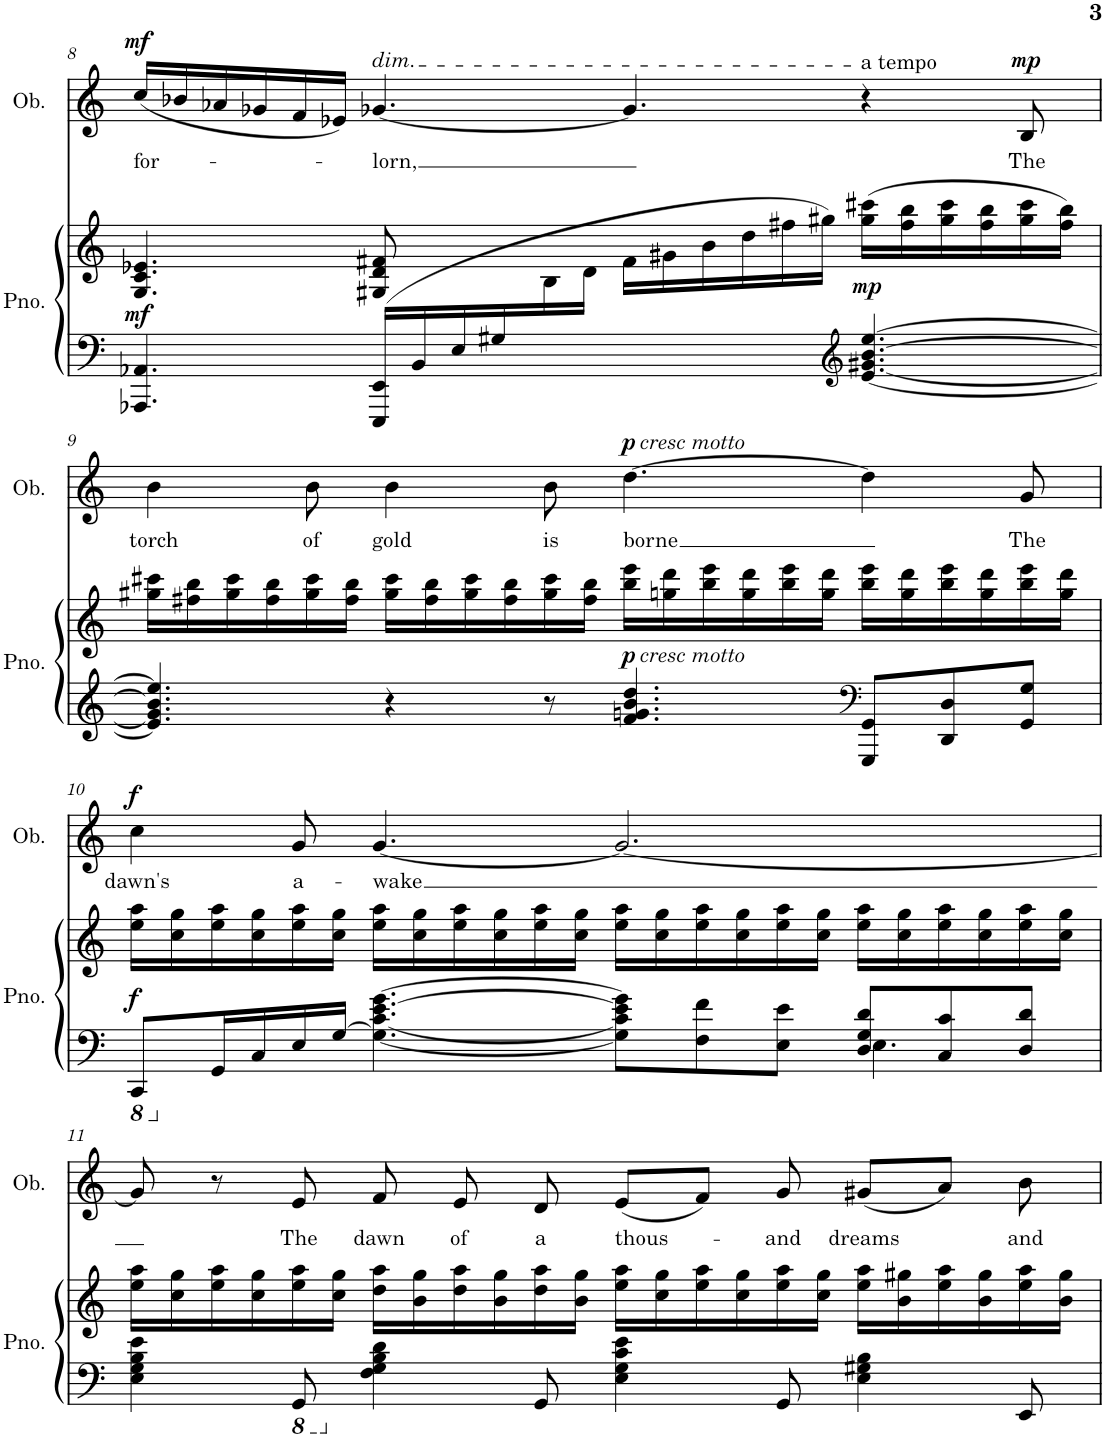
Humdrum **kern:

**kern	**kern	**dynam	**kern	**text	**dynam
*part2	*part2	*part2	*part1	*part1	*part1
*staff3	*staff2	*staff2/3	*staff1	*staff1	*staff1
*I"Piano	*	*	*I"Oboe	*	*
*I'Pno.	*	*	*I'Ob.	*	*
!!LO:PB:g=z
*clefF4	*clefG2	*	*clefG2	*	*
*k[]	*k[]	*	*k[]	*	*
*M12/8	*M12/8	*	*M12/8	*	*
=8	=8	=8	=8	=8	=8
*	*^	*	*	*	*
!	!	!	!LO:DY:b	!	!LO:LY:b	!LO:DY:a
4.AAA-X/ 4.AA-X/	4.G/ 4.c/ 4.e-X/	8ryy	mf	(16cc/LL	for-	mf
.	.	.	.	16b-X/	.	.
*	*v	*v	*	*	*	*
.	.	.	16a-X/	.	.
.	.	.	16g-X/	.	.
.	.	.	16f/	.	.
.	.	.	16e-X/JJ)	.	.
!	!	!	!LO:TX:a:i:t=dim.	!	!
!	!	!	!	!LO:LY:b	!
16EEE/ 16EE/LL	8G#X/ 8d/ 8f#X/	.	[4.g-X/	-lorn,	.
16BB/	.	.	.	.	.
16E/	8ryy	.	.	.	.
16G#X/	.	.	.	.	.
*	*^	*	*	*	*
8ryy	8ryy	16B\	.	.	.	.
.	.	16d\JJ	.	.	.	.
4ryy	16f#\LL	2.ryy	.	4.g-/]	.	.
.	16g#X\	.	.	.	.	.
.	16b\	.	.	.	.	.
.	16dd\	.	.	.	.	.
8ryy	16ff#X\	.	.	.	.	.
.	(16gg#X\JJ	.	.	.	.	.
*clefG2	*	*	*	*	*	*
!	!	!	!	!LO:TX:a:t=a tempo	!	!
!	!	!	!LO:DY:b	!	!	!
[4.e/ [4.g#X/ [4.b/ [4.ee/	(16gg#\ 16ccc#X\LL	.	mp	4r	.	.
.	16ff#\ 16bb\	.	.	.	.	.
.	16gg#\ 16ccc#\	.	.	.	.	.
.	16ff#\ 16bb\	.	.	.	.	.
!	!	!	!	!	!LO:LY:b	!LO:DY:a
.	16gg#\ 16ccc#\	.	.	8B/	The	mp
.	16ff#\ 16bb\JJ)	.	.	.	.	.
*	*v	*v	*	*	*	*
!!LO:LB:g=z
=9	=9	=9	=9	=9	=9
!	!	!	!	!LO:LY:b	!
4.e/] 4.g#/] 4.b/] 4.ee/]	16gg#X\ 16ccc#X\LL	.	4b\	torch	.
.	16ff#X\ 16bb\	.	.	.	.
.	16gg#\ 16ccc#\	.	.	.	.
.	16ff#\ 16bb\	.	.	.	.
!	!	!	!	!LO:LY:b	!
.	16gg#\ 16ccc#\	.	8b\	of	.
.	16ff#\ 16bb\JJ	.	.	.	.
!	!	!	!	!LO:LY:b	!
4r	16gg#\ 16ccc#\LL	.	4b\	gold	.
.	16ff#\ 16bb\	.	.	.	.
.	16gg#\ 16ccc#\	.	.	.	.
.	16ff#\ 16bb\	.	.	.	.
!	!	!	!	!LO:LY:b	!
8r	16gg#\ 16ccc#\	.	8b\	is	.
.	16ff#\ 16bb\JJ	.	.	.	.
!	!	!	!LO:TX:a:i:t=cresc motto	!	!
!	!LO:TX:b:i:t=cresc motto	!	!	!	!
!	!	!LO:DY:b	!	!LO:LY:b	!LO:DY:a
4.f/ 4.gn/ 4.b/ 4.dd/	16bb\ 16eee\LL	p	[4.dd\	borne	p
.	16ggn\ 16ddd\	.	.	.	.
.	16bb\ 16eee\	.	.	.	.
.	16gg\ 16ddd\	.	.	.	.
.	16bb\ 16eee\	.	.	.	.
.	16gg\ 16ddd\JJ	.	.	.	.
*clefF4	*	*	*	*	*
8GGG/ 8GG/L	16bb\ 16eee\LL	.	4dd\]	.	.
.	16gg\ 16ddd\	.	.	.	.
8DD/ 8D/	16bb\ 16eee\	.	.	.	.
.	16gg\ 16ddd\	.	.	.	.
!	!	!	!	!LO:LY:b	!
8GG/ 8G/J	16bb\ 16eee\	.	8g/	The	.
.	16gg\ 16ddd\JJ	.	.	.	.
!!LO:LB:g=z
=10	=10	=10	=10	=10	=10
*8ba	*	*	*	*	*
*^	*	*	*	*	*
!	!	!	!LO:DY:b	!	!LO:LY:b	!LO:DY:a
8CCC/L	8ryy	16ee\ 16aa\LL	f	4cc\	dawn's	f
.	.	16cc\ 16gg\	.	.	.	.
*v	*v	*	*	*	*	*
*X8ba	*	*	*	*	*
16GG/L	16ee\ 16aa\	.	.	.	.
16C/	16cc\ 16gg\	.	.	.	.
!	!	!	!	!LO:LY:b	!
16E/	16ee\ 16aa\	.	8g/	a-	.
[16G/JJ	16cc\ 16gg\JJ	.	.	.	.
!	!	!	!	!LO:LY:b	!
4.G\_ [4.c\ [4.e\ [4.g\	16ee\ 16aa\LL	.	[4.g/	-wake	.
.	16cc\ 16gg\	.	.	.	.
.	16ee\ 16aa\	.	.	.	.
.	16cc\ 16gg\	.	.	.	.
.	16ee\ 16aa\	.	.	.	.
.	16cc\ 16gg\JJ	.	.	.	.
8G\] 8c\] 8e\] 8g\]L	16ee\ 16aa\LL	.	2.g/_	.	.
.	16cc\ 16gg\	.	.	.	.
8F\ 8f\	16ee\ 16aa\	.	.	.	.
.	16cc\ 16gg\	.	.	.	.
8E\ 8e\J	16ee\ 16aa\	.	.	.	.
.	16cc\ 16gg\JJ	.	.	.	.
*^	*	*	*	*	*
8D/ 8G/ 8d/L	4.E\	16ee\ 16aa\LL	.	.	.	.
.	.	16cc\ 16gg\	.	.	.	.
8C/ 8c/	.	16ee\ 16aa\	.	.	.	.
.	.	16cc\ 16gg\	.	.	.	.
8D/ 8d/J	.	16ee\ 16aa\	.	.	.	.
.	.	16cc\ 16gg\JJ	.	.	.	.
*v	*v	*	*	*	*	*
!!LO:LB:g=z
=11	=11	=11	=11	=11	=11
4E\ 4G\ 4B\ 4e\	16ee\ 16aa\LL	.	8g/]	.	.
.	16cc\ 16gg\	.	.	.	.
.	16ee\ 16aa\	.	8r	.	.
.	16cc\ 16gg\	.	.	.	.
*8ba	*	*	*	*	*
!	!	!	!	!LO:LY:b	!
8GGG/	16ee\ 16aa\	.	8e/	The	.
.	16cc\ 16gg\JJ	.	.	.	.
*X8ba	*	*	*	*	*
!	!	!	!	!LO:LY:b	!
4F\ 4G\ 4B\ 4d\	16dd\ 16aa\LL	.	8f/	dawn	.
.	16b\ 16gg\	.	.	.	.
!	!	!	!	!LO:LY:b	!
.	16dd\ 16aa\	.	8e/	of	.
.	16b\ 16gg\	.	.	.	.
!	!	!	!	!LO:LY:b	!
8GG/	16dd\ 16aa\	.	8d/	a	.
.	16b\ 16gg\JJ	.	.	.	.
!	!	!	!	!LO:LY:b	!
4E\ 4G\ 4c\ 4e\	16ee\ 16aa\LL	.	(8e/L	thous-	.
.	16cc\ 16gg\	.	.	.	.
.	16ee\ 16aa\	.	8f/J)	.	.
.	16cc\ 16gg\	.	.	.	.
!	!	!	!	!LO:LY:b	!
8GG/	16ee\ 16aa\	.	8g/	-and	.
.	16cc\ 16gg\JJ	.	.	.	.
!	!	!	!	!LO:LY:b	!
4E\ 4G#X\ 4B\	16ee\ 16aa\LL	.	(8g#X/L	dreams	.
.	16b\ 16gg#X\	.	.	.	.
.	16ee\ 16aa\	.	8a/J)	.	.
.	16b\ 16gg#\	.	.	.	.
!	!	!	!	!LO:LY:b	!
8EE/	16ee\ 16aa\	.	8b\	and	.
.	16b\ 16gg#\JJ	.	.	.	.
=	=	=	=	=	=
*-	*-	*-	*-	*-	*-
